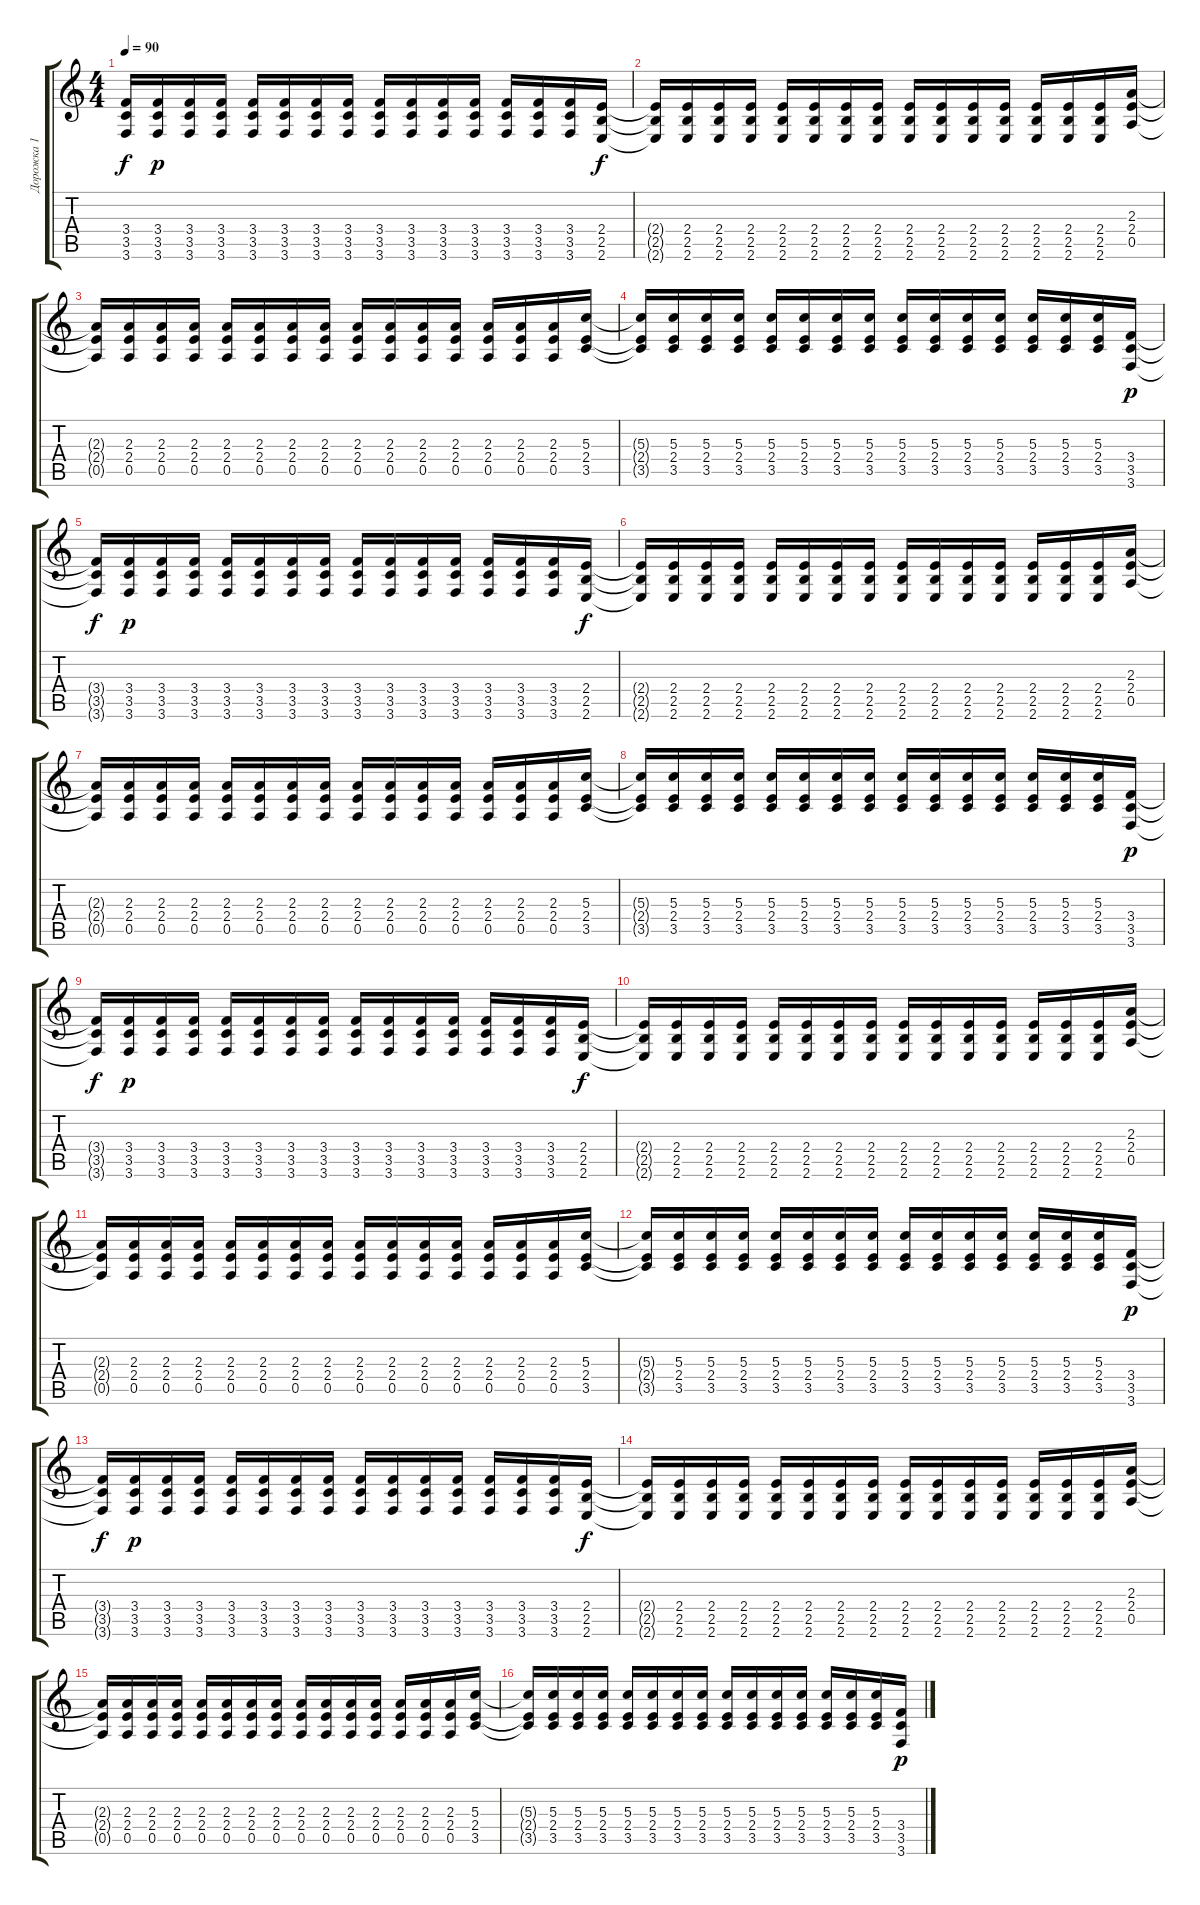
\track ("Дорожка 1" "Дорожка 1") {instrument distortionguitar}
\staff {score tabs}
\tuning (E4 B3 G3 D3 A2 D2) {hide}
\ts (4 4)
\tempo 90
\clef g2
\ks c
(3.4{t} 3.5{t} 3.6{t}).16{dy f} (3.4 3.5 3.6).16{dy p} (3.4 3.5 3.6).16 (3.4 3.5 3.6).16 (3.4 3.5 3.6).16 (3.4 3.5 3.6).16 (3.4 3.5 3.6).16 (3.4 3.5 3.6).16 (3.4 3.5 3.6).16 (3.4 3.5 3.6).16 (3.4 3.5 3.6).16 (3.4 3.5 3.6).16 (3.4 3.5 3.6).16 (3.4 3.5 3.6).16 (3.4 3.5 3.6).16 (2.4 2.5 2.6).16{dy f} |
(2.4{t} 2.5{t} 2.6{t}).16 (2.4 2.5 2.6).16 (2.4 2.5 2.6).16 (2.4 2.5 2.6).16 (2.4 2.5 2.6).16 (2.4 2.5 2.6).16 (2.4 2.5 2.6).16 (2.4 2.5 2.6).16 (2.4 2.5 2.6).16 (2.4 2.5 2.6).16 (2.4 2.5 2.6).16 (2.4 2.5 2.6).16 (2.4 2.5 2.6).16 (2.4 2.5 2.6).16 (2.4 2.5 2.6).16 (2.3 2.4 0.5).16 |
(2.3{t} 2.4{t} 0.5{t}).16 (2.3 2.4 0.5).16 (2.3 2.4 0.5).16 (2.3 2.4 0.5).16 (2.3 2.4 0.5).16 (2.3 2.4 0.5).16 (2.3 2.4 0.5).16 (2.3 2.4 0.5).16 (2.3 2.4 0.5).16 (2.3 2.4 0.5).16 (2.3 2.4 0.5).16 (2.3 2.4 0.5).16 (2.3 2.4 0.5).16 (2.3 2.4 0.5).16 (2.3 2.4 0.5).16 (5.3 2.4 3.5).16 |
(5.3{t} 2.4{t} 3.5{t}).16 (5.3 2.4 3.5).16 (5.3 2.4 3.5).16 (5.3 2.4 3.5).16 (5.3 2.4 3.5).16 (5.3 2.4 3.5).16 (5.3 2.4 3.5).16 (5.3 2.4 3.5).16 (5.3 2.4 3.5).16 (5.3 2.4 3.5).16 (5.3 2.4 3.5).16 (5.3 2.4 3.5).16 (5.3 2.4 3.5).16 (5.3 2.4 3.5).16 (5.3 2.4 3.5).16 (3.4 3.5 3.6).16{dy p} |
(3.4{t} 3.5{t} 3.6{t}).16{dy f} (3.4 3.5 3.6).16{dy p} (3.4 3.5 3.6).16 (3.4 3.5 3.6).16 (3.4 3.5 3.6).16 (3.4 3.5 3.6).16 (3.4 3.5 3.6).16 (3.4 3.5 3.6).16 (3.4 3.5 3.6).16 (3.4 3.5 3.6).16 (3.4 3.5 3.6).16 (3.4 3.5 3.6).16 (3.4 3.5 3.6).16 (3.4 3.5 3.6).16 (3.4 3.5 3.6).16 (2.4 2.5 2.6).16{dy f} |
(2.4{t} 2.5{t} 2.6{t}).16 (2.4 2.5 2.6).16 (2.4 2.5 2.6).16 (2.4 2.5 2.6).16 (2.4 2.5 2.6).16 (2.4 2.5 2.6).16 (2.4 2.5 2.6).16 (2.4 2.5 2.6).16 (2.4 2.5 2.6).16 (2.4 2.5 2.6).16 (2.4 2.5 2.6).16 (2.4 2.5 2.6).16 (2.4 2.5 2.6).16 (2.4 2.5 2.6).16 (2.4 2.5 2.6).16 (2.3 2.4 0.5).16 |
(2.3{t} 2.4{t} 0.5{t}).16 (2.3 2.4 0.5).16 (2.3 2.4 0.5).16 (2.3 2.4 0.5).16 (2.3 2.4 0.5).16 (2.3 2.4 0.5).16 (2.3 2.4 0.5).16 (2.3 2.4 0.5).16 (2.3 2.4 0.5).16 (2.3 2.4 0.5).16 (2.3 2.4 0.5).16 (2.3 2.4 0.5).16 (2.3 2.4 0.5).16 (2.3 2.4 0.5).16 (2.3 2.4 0.5).16 (5.3 2.4 3.5).16 |
(5.3{t} 2.4{t} 3.5{t}).16 (5.3 2.4 3.5).16 (5.3 2.4 3.5).16 (5.3 2.4 3.5).16 (5.3 2.4 3.5).16 (5.3 2.4 3.5).16 (5.3 2.4 3.5).16 (5.3 2.4 3.5).16 (5.3 2.4 3.5).16 (5.3 2.4 3.5).16 (5.3 2.4 3.5).16 (5.3 2.4 3.5).16 (5.3 2.4 3.5).16 (5.3 2.4 3.5).16 (5.3 2.4 3.5).16 (3.4 3.5 3.6).16{dy p} |
(3.4{t} 3.5{t} 3.6{t}).16{dy f} (3.4 3.5 3.6).16{dy p} (3.4 3.5 3.6).16 (3.4 3.5 3.6).16 (3.4 3.5 3.6).16 (3.4 3.5 3.6).16 (3.4 3.5 3.6).16 (3.4 3.5 3.6).16 (3.4 3.5 3.6).16 (3.4 3.5 3.6).16 (3.4 3.5 3.6).16 (3.4 3.5 3.6).16 (3.4 3.5 3.6).16 (3.4 3.5 3.6).16 (3.4 3.5 3.6).16 (2.4 2.5 2.6).16{dy f} |
(2.4{t} 2.5{t} 2.6{t}).16 (2.4 2.5 2.6).16 (2.4 2.5 2.6).16 (2.4 2.5 2.6).16 (2.4 2.5 2.6).16 (2.4 2.5 2.6).16 (2.4 2.5 2.6).16 (2.4 2.5 2.6).16 (2.4 2.5 2.6).16 (2.4 2.5 2.6).16 (2.4 2.5 2.6).16 (2.4 2.5 2.6).16 (2.4 2.5 2.6).16 (2.4 2.5 2.6).16 (2.4 2.5 2.6).16 (2.3 2.4 0.5).16 |
(2.3{t} 2.4{t} 0.5{t}).16 (2.3 2.4 0.5).16 (2.3 2.4 0.5).16 (2.3 2.4 0.5).16 (2.3 2.4 0.5).16 (2.3 2.4 0.5).16 (2.3 2.4 0.5).16 (2.3 2.4 0.5).16 (2.3 2.4 0.5).16 (2.3 2.4 0.5).16 (2.3 2.4 0.5).16 (2.3 2.4 0.5).16 (2.3 2.4 0.5).16 (2.3 2.4 0.5).16 (2.3 2.4 0.5).16 (5.3 2.4 3.5).16 |
(5.3{t} 2.4{t} 3.5{t}).16 (5.3 2.4 3.5).16 (5.3 2.4 3.5).16 (5.3 2.4 3.5).16 (5.3 2.4 3.5).16 (5.3 2.4 3.5).16 (5.3 2.4 3.5).16 (5.3 2.4 3.5).16 (5.3 2.4 3.5).16 (5.3 2.4 3.5).16 (5.3 2.4 3.5).16 (5.3 2.4 3.5).16 (5.3 2.4 3.5).16 (5.3 2.4 3.5).16 (5.3 2.4 3.5).16 (3.4 3.5 3.6).16{dy p} |
(3.4{t} 3.5{t} 3.6{t}).16{dy f} (3.4 3.5 3.6).16{dy p} (3.4 3.5 3.6).16 (3.4 3.5 3.6).16 (3.4 3.5 3.6).16 (3.4 3.5 3.6).16 (3.4 3.5 3.6).16 (3.4 3.5 3.6).16 (3.4 3.5 3.6).16 (3.4 3.5 3.6).16 (3.4 3.5 3.6).16 (3.4 3.5 3.6).16 (3.4 3.5 3.6).16 (3.4 3.5 3.6).16 (3.4 3.5 3.6).16 (2.4 2.5 2.6).16{dy f} |
(2.4{t} 2.5{t} 2.6{t}).16 (2.4 2.5 2.6).16 (2.4 2.5 2.6).16 (2.4 2.5 2.6).16 (2.4 2.5 2.6).16 (2.4 2.5 2.6).16 (2.4 2.5 2.6).16 (2.4 2.5 2.6).16 (2.4 2.5 2.6).16 (2.4 2.5 2.6).16 (2.4 2.5 2.6).16 (2.4 2.5 2.6).16 (2.4 2.5 2.6).16 (2.4 2.5 2.6).16 (2.4 2.5 2.6).16 (2.3 2.4 0.5).16 |
(2.3{t} 2.4{t} 0.5{t}).16 (2.3 2.4 0.5).16 (2.3 2.4 0.5).16 (2.3 2.4 0.5).16 (2.3 2.4 0.5).16 (2.3 2.4 0.5).16 (2.3 2.4 0.5).16 (2.3 2.4 0.5).16 (2.3 2.4 0.5).16 (2.3 2.4 0.5).16 (2.3 2.4 0.5).16 (2.3 2.4 0.5).16 (2.3 2.4 0.5).16 (2.3 2.4 0.5).16 (2.3 2.4 0.5).16 (5.3 2.4 3.5).16 |
(5.3{t} 2.4{t} 3.5{t}).16 (5.3 2.4 3.5).16 (5.3 2.4 3.5).16 (5.3 2.4 3.5).16 (5.3 2.4 3.5).16 (5.3 2.4 3.5).16 (5.3 2.4 3.5).16 (5.3 2.4 3.5).16 (5.3 2.4 3.5).16 (5.3 2.4 3.5).16 (5.3 2.4 3.5).16 (5.3 2.4 3.5).16 (5.3 2.4 3.5).16 (5.3 2.4 3.5).16 (5.3 2.4 3.5).16 (3.4 3.5 3.6).16{dy p}
